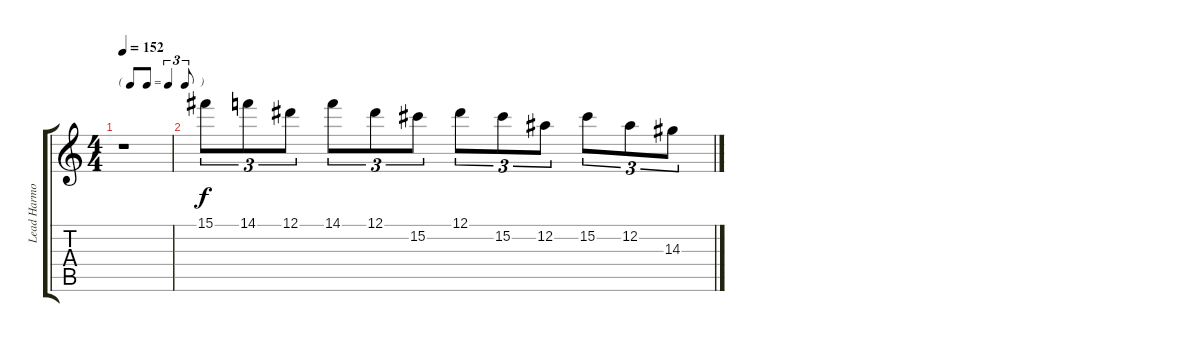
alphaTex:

\track ("Lead Harmony" "Lead Harmo") {instrument distortionguitar}
\staff {score tabs}
\tuning (Eb4 Bb3 Gb3 Db3 Ab2 Eb2) {hide}
\ts (4 4)
\tf triplet8th
\tempo 152
\clef g2
\ks c
r.1{dy f} |
15.1.8{tu (3 2)} 14.1.8{tu (3 2)} 12.1.8{tu (3 2)} 14.1.8{tu (3 2)} 12.1.8{tu (3 2)} 15.2.8{tu (3 2)} 12.1.8{tu (3 2)} 15.2.8{tu (3 2)} 12.2.8{tu (3 2)} 15.2.8{tu (3 2)} 12.2.8{tu (3 2)} 14.3.8{tu (3 2)}
